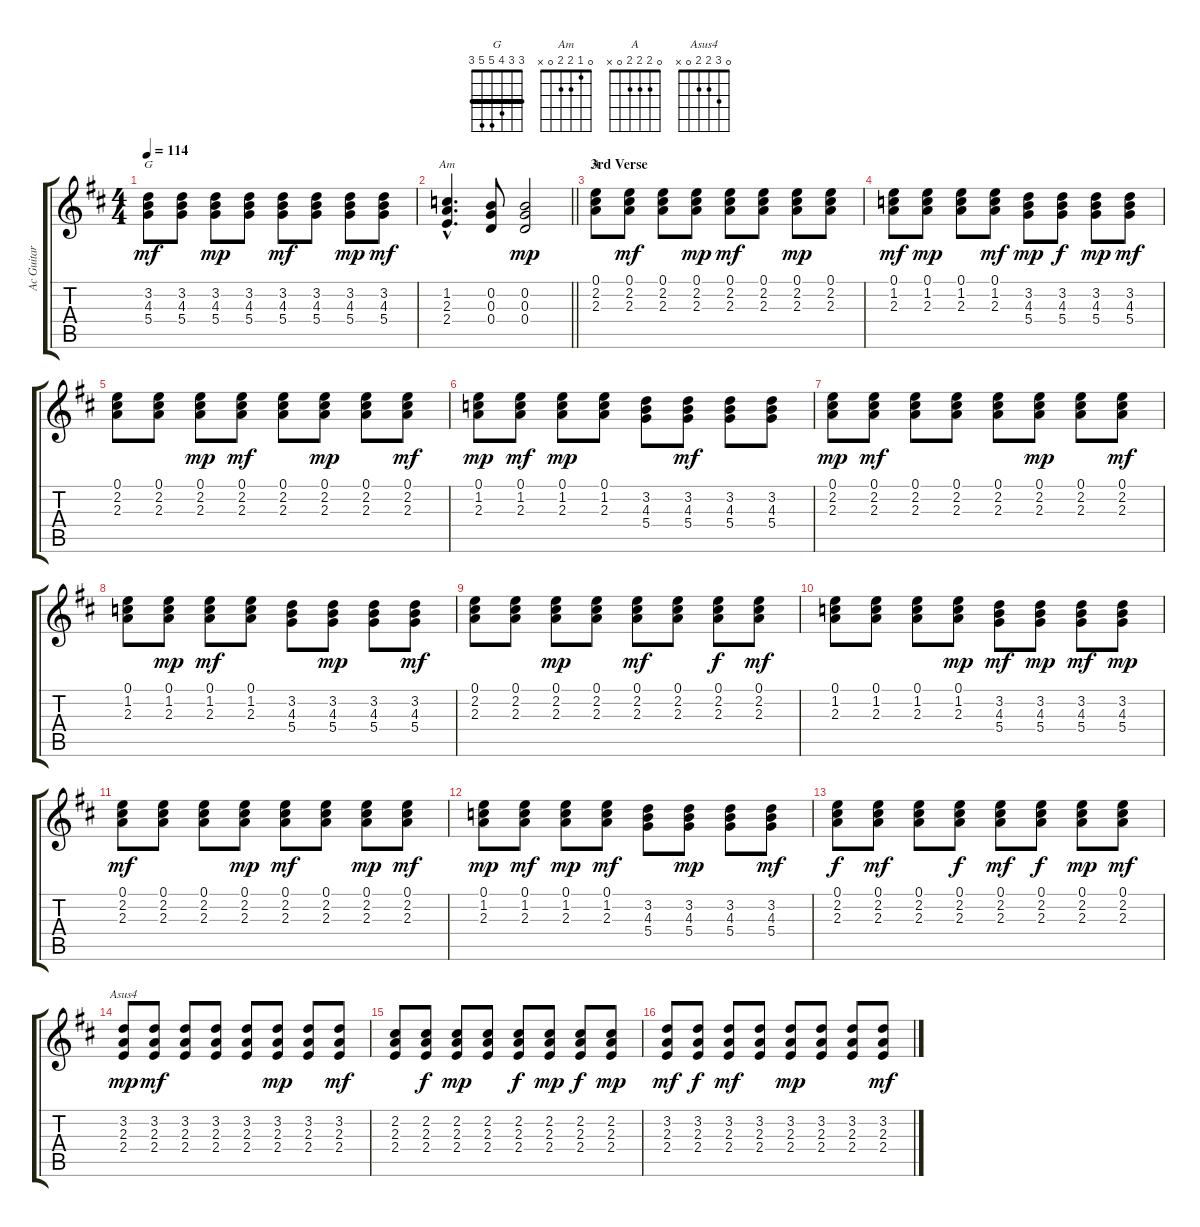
\track ("Ac Guitar" "Ac Guitar") {instrument acousticguitarsteel}
\staff {score tabs}
\tuning (E4 B3 G3 D3 A2 E2) {hide}
\chord ("G" 3 3 4 5 5 3) {barre 3}
\chord ("Am" 0 1 2 2 0 x)
\chord ("A" 0 2 2 2 0 x)
\chord ("Asus4" 0 3 2 2 0 x)
\ts (4 4)
\tempo 114
\clef g2
\ks d
(3.2 4.3 5.4).8{ch "G" dy mf} (3.2 4.3 5.4).8 (3.2 4.3 5.4).8{dy mp} (3.2 4.3 5.4).8 (3.2 4.3 5.4).8{dy mf} (3.2 4.3 5.4).8 (3.2 4.3 5.4).8{dy mp} (3.2 4.3 5.4).8{dy mf} |
\barLineRight lightlight
(1.2{hac} 2.3{hac} 2.4{hac}).4{d ch "Am"} (0.2 0.3 0.4).8 (0.2 0.3 0.4).2{dy mp} |
\section ("" "3rd Verse")
(0.1 2.2 2.3).8{ch "A"} (0.1 2.2 2.3).8{dy mf} (0.1 2.2 2.3).8 (0.1 2.2 2.3).8{dy mp} (0.1 2.2 2.3).8{dy mf} (0.1 2.2 2.3).8 (0.1 2.2 2.3).8{dy mp} (0.1 2.2 2.3).8 |
(0.1 1.2 2.3).8{dy mf} (0.1 1.2 2.3).8{dy mp} (0.1 1.2 2.3).8 (0.1 1.2 2.3).8{dy mf} (3.2 4.3 5.4).8{dy mp} (3.2 4.3 5.4).8{dy f} (3.2 4.3 5.4).8{dy mp} (3.2 4.3 5.4).8{dy mf} |
(0.1 2.2 2.3).8 (0.1 2.2 2.3).8 (0.1 2.2 2.3).8{dy mp} (0.1 2.2 2.3).8{dy mf} (0.1 2.2 2.3).8 (0.1 2.2 2.3).8{dy mp} (0.1 2.2 2.3).8 (0.1 2.2 2.3).8{dy mf} |
(0.1 1.2 2.3).8{dy mp} (0.1 1.2 2.3).8{dy mf} (0.1 1.2 2.3).8{dy mp} (0.1 1.2 2.3).8 (3.2 4.3 5.4).8 (3.2 4.3 5.4).8{dy mf} (3.2 4.3 5.4).8 (3.2 4.3 5.4).8 |
(0.1 2.2 2.3).8{dy mp} (0.1 2.2 2.3).8{dy mf} (0.1 2.2 2.3).8 (0.1 2.2 2.3).8 (0.1 2.2 2.3).8 (0.1 2.2 2.3).8{dy mp} (0.1 2.2 2.3).8 (0.1 2.2 2.3).8{dy mf} |
(0.1 1.2 2.3).8 (0.1 1.2 2.3).8{dy mp} (0.1 1.2 2.3).8{dy mf} (0.1 1.2 2.3).8 (3.2 4.3 5.4).8 (3.2 4.3 5.4).8{dy mp} (3.2 4.3 5.4).8 (3.2 4.3 5.4).8{dy mf} |
(0.1 2.2 2.3).8 (0.1 2.2 2.3).8 (0.1 2.2 2.3).8{dy mp} (0.1 2.2 2.3).8 (0.1 2.2 2.3).8{dy mf} (0.1 2.2 2.3).8 (0.1 2.2 2.3).8{dy f} (0.1 2.2 2.3).8{dy mf} |
(0.1 1.2 2.3).8 (0.1 1.2 2.3).8 (0.1 1.2 2.3).8 (0.1 1.2 2.3).8{dy mp} (3.2 4.3 5.4).8{dy mf} (3.2 4.3 5.4).8{dy mp} (3.2 4.3 5.4).8{dy mf} (3.2 4.3 5.4).8{dy mp} |
(0.1 2.2 2.3).8{dy mf} (0.1 2.2 2.3).8 (0.1 2.2 2.3).8 (0.1 2.2 2.3).8{dy mp} (0.1 2.2 2.3).8{dy mf} (0.1 2.2 2.3).8 (0.1 2.2 2.3).8{dy mp} (0.1 2.2 2.3).8{dy mf} |
(0.1 1.2 2.3).8{dy mp} (0.1 1.2 2.3).8{dy mf} (0.1 1.2 2.3).8{dy mp} (0.1 1.2 2.3).8{dy mf} (3.2 4.3 5.4).8 (3.2 4.3 5.4).8{dy mp} (3.2 4.3 5.4).8 (3.2 4.3 5.4).8{dy mf} |
(0.1 2.2 2.3).8{dy f} (0.1 2.2 2.3).8{dy mf} (0.1 2.2 2.3).8 (0.1 2.2 2.3).8{dy f} (0.1 2.2 2.3).8{dy mf} (0.1 2.2 2.3).8{dy f} (0.1 2.2 2.3).8{dy mp} (0.1 2.2 2.3).8{dy mf} |
(3.2 2.3 2.4).8{ch "Asus4" dy mp} (3.2 2.3 2.4).8{dy mf} (3.2 2.3 2.4).8 (3.2 2.3 2.4).8 (3.2 2.3 2.4).8 (3.2 2.3 2.4).8{dy mp} (3.2 2.3 2.4).8 (3.2 2.3 2.4).8{dy mf} |
(2.2 2.3 2.4).8 (2.2 2.3 2.4).8{dy f} (2.2 2.3 2.4).8{dy mp} (2.2 2.3 2.4).8 (2.2 2.3 2.4).8{dy f} (2.2 2.3 2.4).8{dy mp} (2.2 2.3 2.4).8{dy f} (2.2 2.3 2.4).8{dy mp} |
(3.2 2.3 2.4).8{dy mf} (3.2 2.3 2.4).8{dy f} (3.2 2.3 2.4).8{dy mf} (3.2 2.3 2.4).8 (3.2 2.3 2.4).8{dy mp} (3.2 2.3 2.4).8 (3.2 2.3 2.4).8 (3.2 2.3 2.4).8{dy mf}
